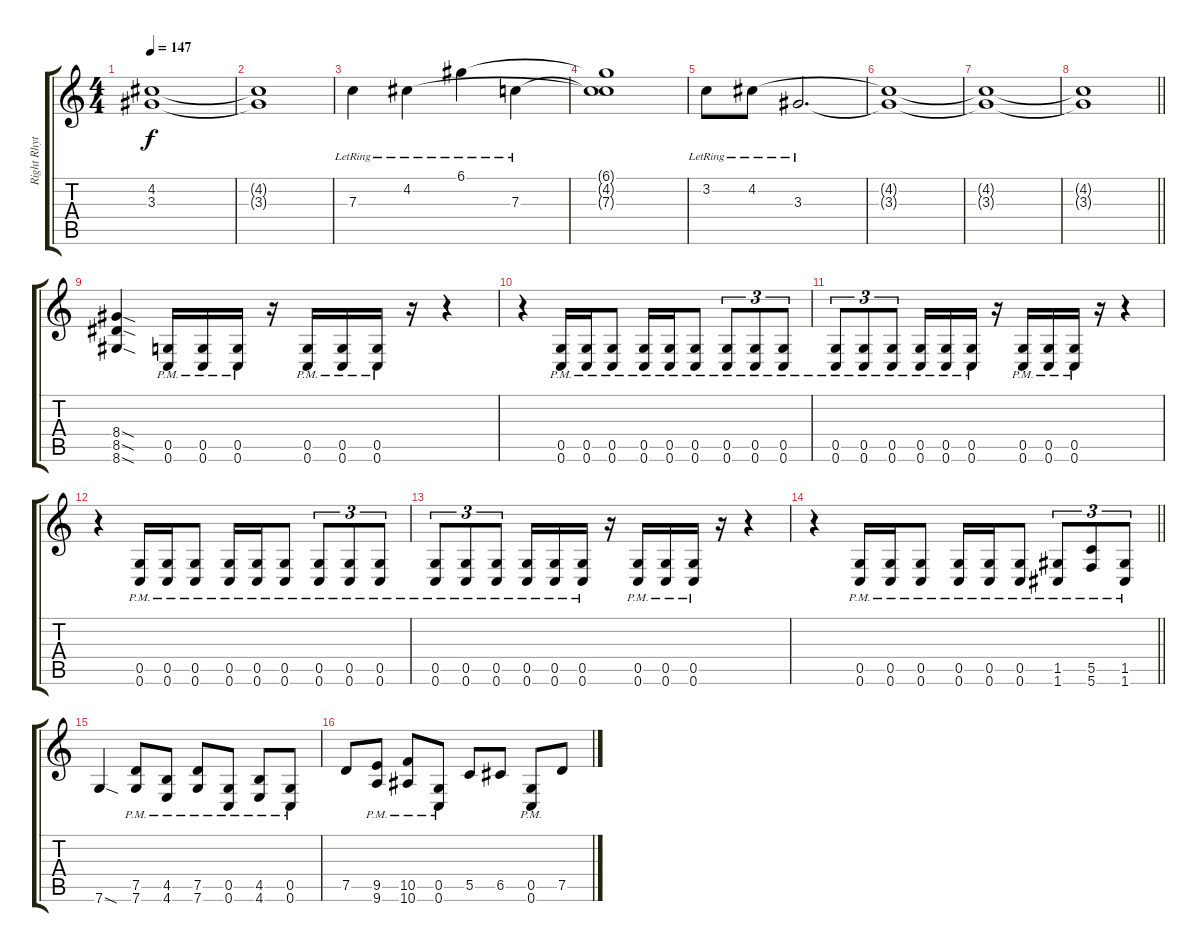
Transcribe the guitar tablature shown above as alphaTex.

\track ("Right Rhythm" "Right Rhyt") {instrument distortionguitar}
\staff {score tabs}
\tuning (D4 A3 F3 C3 G2 C2) {hide}
\ts (4 4)
\tempo 147
\clef g2
\ks c
(4.2{t} 3.3{t}).1{dy f} |
(4.2{t} 3.3{t}).1 |
7.3{lr}.4 4.2{lr}.4 6.1{lr}.4 7.3{lr}.4 |
(6.1{t} 4.2{t} 7.3{t}).1 |
3.2{lr}.8 4.2{lr}.8 3.3{lr}.2{d} |
(4.2{t} 3.3{t}).1 |
(4.2{t} 3.3{t}).1 |
\barLineRight lightlight
(4.2{t} 3.3{t}).1 |
\section ("" "")
(8.4{sod} 8.5{sod} 8.6{sod}).4 (0.5{pm} 0.6{pm}).16 (0.5{pm} 0.6{pm}).16 (0.5{pm} 0.6{pm}).16 r.16 (0.5{pm} 0.6{pm}).16 (0.5{pm} 0.6{pm}).16 (0.5{pm} 0.6{pm}).16 r.16 r.4 |
r.4 (0.5{pm} 0.6{pm}).16 (0.5{pm} 0.6{pm}).16 (0.5{pm} 0.6{pm}).8 (0.5{pm} 0.6{pm}).16 (0.5{pm} 0.6{pm}).16 (0.5{pm} 0.6{pm}).8 (0.5{pm} 0.6{pm}).8{tu (3 2)} (0.5{pm} 0.6{pm}).8{tu (3 2)} (0.5{pm} 0.6{pm}).8{tu (3 2)} |
(0.5{pm} 0.6{pm}).8{tu (3 2)} (0.5{pm} 0.6{pm}).8{tu (3 2)} (0.5{pm} 0.6{pm}).8{tu (3 2)} (0.5{pm} 0.6{pm}).16 (0.5{pm} 0.6{pm}).16 (0.5{pm} 0.6{pm}).16 r.16 (0.5{pm} 0.6{pm}).16 (0.5{pm} 0.6{pm}).16 (0.5{pm} 0.6{pm}).16 r.16 r.4 |
r.4 (0.5{pm} 0.6{pm}).16 (0.5{pm} 0.6{pm}).16 (0.5{pm} 0.6{pm}).8 (0.5{pm} 0.6{pm}).16 (0.5{pm} 0.6{pm}).16 (0.5{pm} 0.6{pm}).8 (0.5{pm} 0.6{pm}).8{tu (3 2)} (0.5{pm} 0.6{pm}).8{tu (3 2)} (0.5{pm} 0.6{pm}).8{tu (3 2)} |
(0.5{pm} 0.6{pm}).8{tu (3 2)} (0.5{pm} 0.6{pm}).8{tu (3 2)} (0.5{pm} 0.6{pm}).8{tu (3 2)} (0.5{pm} 0.6{pm}).16 (0.5{pm} 0.6{pm}).16 (0.5{pm} 0.6{pm}).16 r.16 (0.5{pm} 0.6{pm}).16 (0.5{pm} 0.6{pm}).16 (0.5{pm} 0.6{pm}).16 r.16 r.4 |
\barLineRight lightlight
r.4 (0.5{pm} 0.6{pm}).16 (0.5{pm} 0.6{pm}).16 (0.5{pm} 0.6{pm}).8 (0.5{pm} 0.6{pm}).16 (0.5{pm} 0.6{pm}).16 (0.5{pm} 0.6{pm}).8 (1.5{pm} 1.6{pm}).8{tu (3 2)} (5.5{pm} 5.6{pm}).8{tu (3 2)} (1.5{pm} 1.6{pm}).8{tu (3 2)} |
\section ("" "")
7.6{sod}.4 (7.5{pm} 7.6{pm}).8 (4.5{pm} 4.6{pm}).8 (7.5{pm} 7.6{pm}).8 (0.5{pm} 0.6{pm}).8 (4.5{pm} 4.6{pm}).8 (0.5{pm} 0.6{pm}).8 |
7.5.8 (9.5{pm} 9.6{pm}).8 (10.5{pm} 10.6{pm}).8 (0.5{pm} 0.6{pm}).8 5.5.8 6.5.8 (0.5{pm} 0.6{pm}).8 7.5.8
